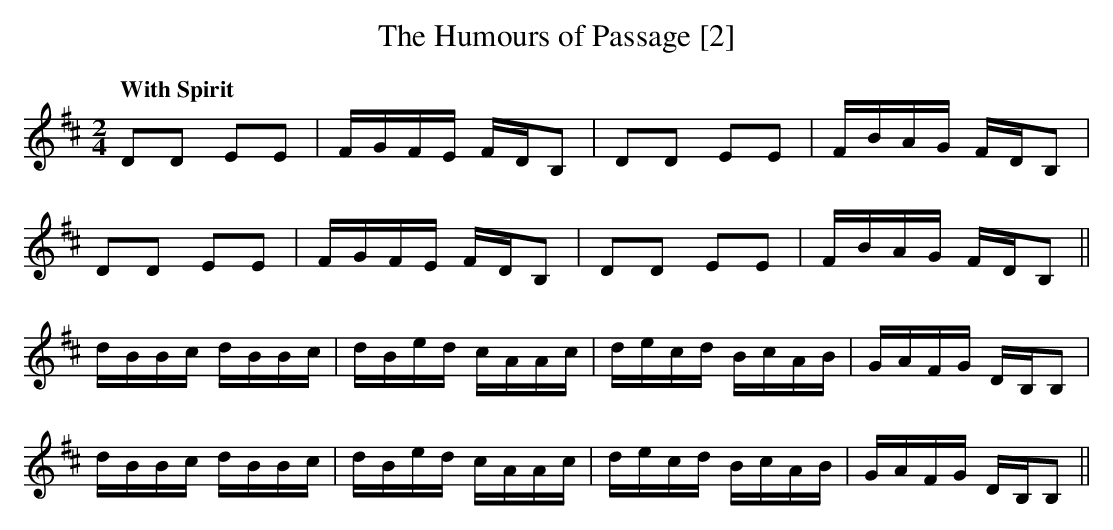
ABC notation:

X:1
T:Humours of Passage [2], The
M:2/4
L:1/8
Q:"With Spirit"
K:D
DD EE|F/G/F/E/ F/D/B,|DD EE|F/B/A/G/ F/D/B,|
DD EE|F/G/F/E/ F/D/B,|DD EE|F/B/A/G/ F/D/B,||
d/B/B/c/ d/B/B/c/|d/B/e/d/ c/A/A/c/|d/e/c/d/ B/c/A/B/|G/A/F/G/ D/B,/B,|
d/B/B/c/ d/B/B/c/|d/B/e/d/ c/A/A/c/|d/e/c/d/ B/c/A/B/|G/A/F/G/ D/B,/B,||
